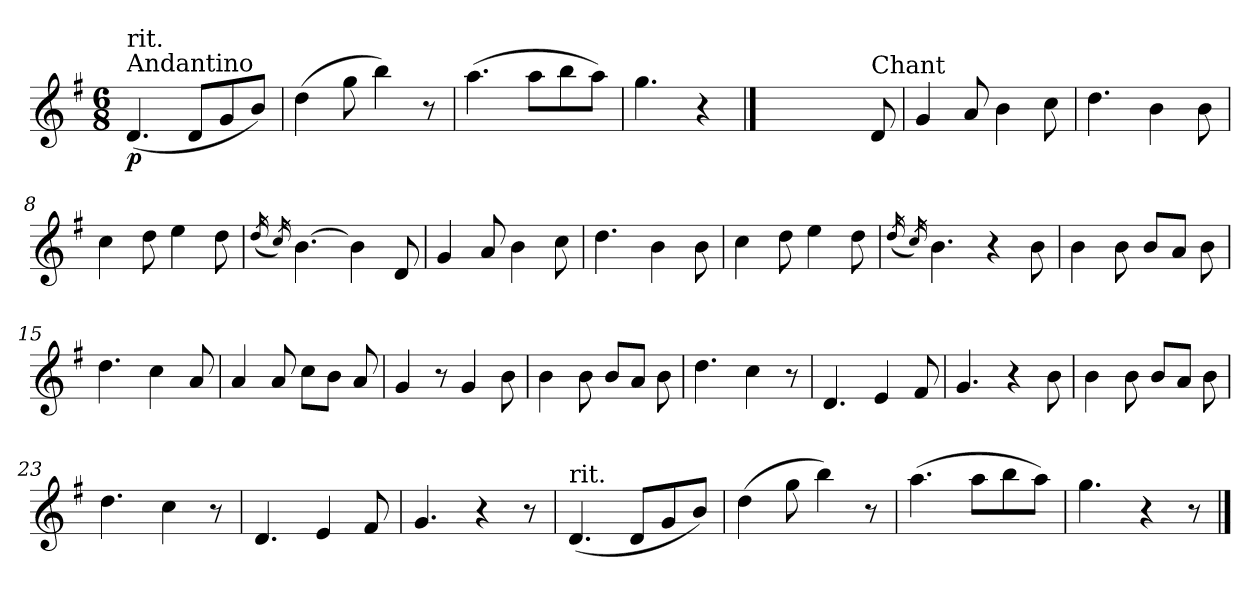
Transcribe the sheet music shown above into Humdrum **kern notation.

**kern	**dynam
*part1	*part1
*staff1	*staff1
*clefG2	*
*k[f#]	*
*G:	*
*M6/8	*
=1	=1
!LO:TX:a:t=Andantino	!
!LO:TX:a:t=rit.	!
!	!LO:DY:b
(<4.d/	p
8d/L	.
8g/	.
8b/J)	.
=2	=2
(>4dd\	.
8gg\	.
4bb\)	.
8r	.
=3	=3
(>4.aa\	.
8aa\L	.
8bb\	.
8aa\J)	.
=4	=4
4.gg\	.
4r	.
==5	==5
4.ryy	.
4ryy	.
!LO:TX:a:t=Chant	!
8d/	.
=6	=6
4g/	.
8a/	.
4b\	.
8cc\	.
=7	=7
4.dd\	.
4b\	.
8b\	.
!!LO:LB:g=z
=8	=8
4cc\	.
8dd\	.
4ee\	.
8dd\	.
=9	=9
(<16qdd/	.
16qcc/)	.
[4.b\	.
4b\]	.
8d/	.
=10	=10
4g/	.
8a/	.
4b\	.
8cc\	.
=11	=11
4.dd\	.
4b\	.
8b\	.
=12	=12
4cc\	.
8dd\	.
4ee\	.
8dd\	.
=13	=13
(<16qdd/	.
16qcc/)	.
4.b\	.
4r	.
8b\	.
=14	=14
4b\	.
8b\	.
8b/L	.
8a/J	.
8b\	.
!!LO:LB:g=z
=15	=15
4.dd\	.
4cc\	.
8a/	.
=16	=16
4a/	.
8a/	.
8cc\L	.
8b\J	.
8a/	.
=17	=17
4g/	.
8r	.
4g/	.
8b\	.
=18	=18
4b\	.
8b\	.
8b/L	.
8a/J	.
8b\	.
=19	=19
4.dd\	.
4cc\	.
8r	.
=20	=20
4.d/	.
4e/	.
8f#/	.
=21	=21
4.g/	.
4r	.
8b\	.
!!LO:LB:g=z
=22	=22
4b\	.
8b\	.
8b/L	.
8a/J	.
8b\	.
=23	=23
4.dd\	.
4cc\	.
8r	.
=24	=24
4.d/	.
4e/	.
8f#/	.
=25	=25
4.g/	.
4r	.
8r	.
=26	=26
!LO:TX:a:t=rit.	!
(<4.d/	.
8d/L	.
8g/	.
8b/J)	.
=27	=27
(>4dd\	.
8gg\	.
4bb\)	.
8r	.
=28	=28
(>4.aa\	.
8aa\L	.
8bb\	.
8aa\J)	.
!!LO:LB:g=z
=29	=29
4.gg\	.
4r	.
8r	.
==	==
*-	*-
